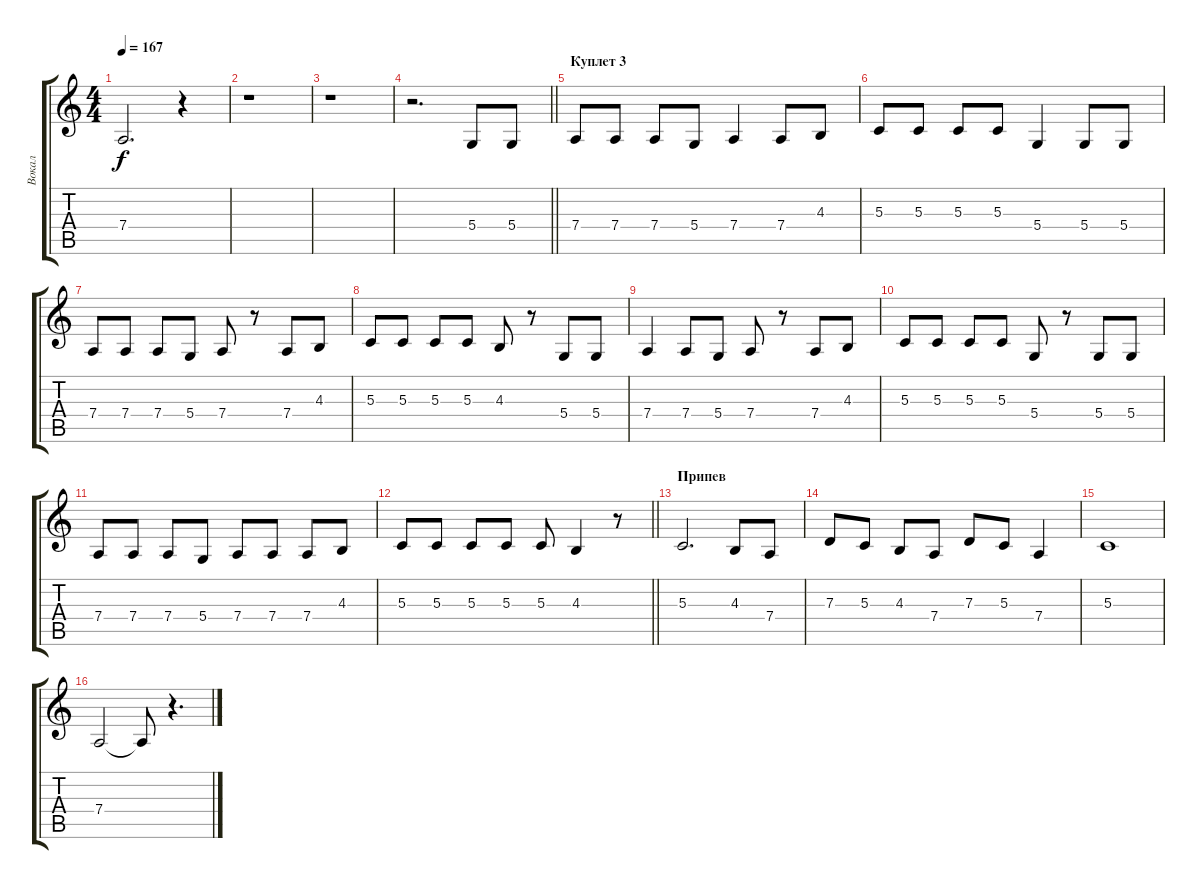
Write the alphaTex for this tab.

\track ("Вокал" "Вокал") {instrument tenorsax}
\staff {score tabs}
\tuning (E4 B3 G3 D3 A2 E2) {hide}
\ts (4 4)
\tempo 167
\clef g2
\ks c
7.4.2{d dy f} r.4 |
r.1 |
r.1 |
\barLineRight lightlight
r.2{d} 5.4.8 5.4.8 |
\section ("" "Куплет 3")
7.4.8 7.4.8 7.4.8 5.4.8 7.4.4 7.4.8 4.3.8 |
5.3.8 5.3.8 5.3.8 5.3.8 5.4.4 5.4.8 5.4.8 |
7.4.8 7.4.8 7.4.8 5.4.8 7.4.8 r.8 7.4.8 4.3.8 |
5.3.8 5.3.8 5.3.8 5.3.8 4.3.8 r.8 5.4.8 5.4.8 |
7.4.4 7.4.8 5.4.8 7.4.8 r.8 7.4.8 4.3.8 |
5.3.8 5.3.8 5.3.8 5.3.8 5.4.8 r.8 5.4.8 5.4.8 |
7.4.8 7.4.8 7.4.8 5.4.8 7.4.8 7.4.8 7.4.8 4.3.8 |
\barLineRight lightlight
5.3.8 5.3.8 5.3.8 5.3.8 5.3.8 4.3.4 r.8 |
\section ("" "Припев")
5.3.2{d} 4.3.8 7.4.8 |
7.3.8 5.3.8 4.3.8 7.4.8 7.3.8 5.3.8 7.4.4 |
5.3.1 |
7.4.2 7.4{t}.8 r.4{d}
